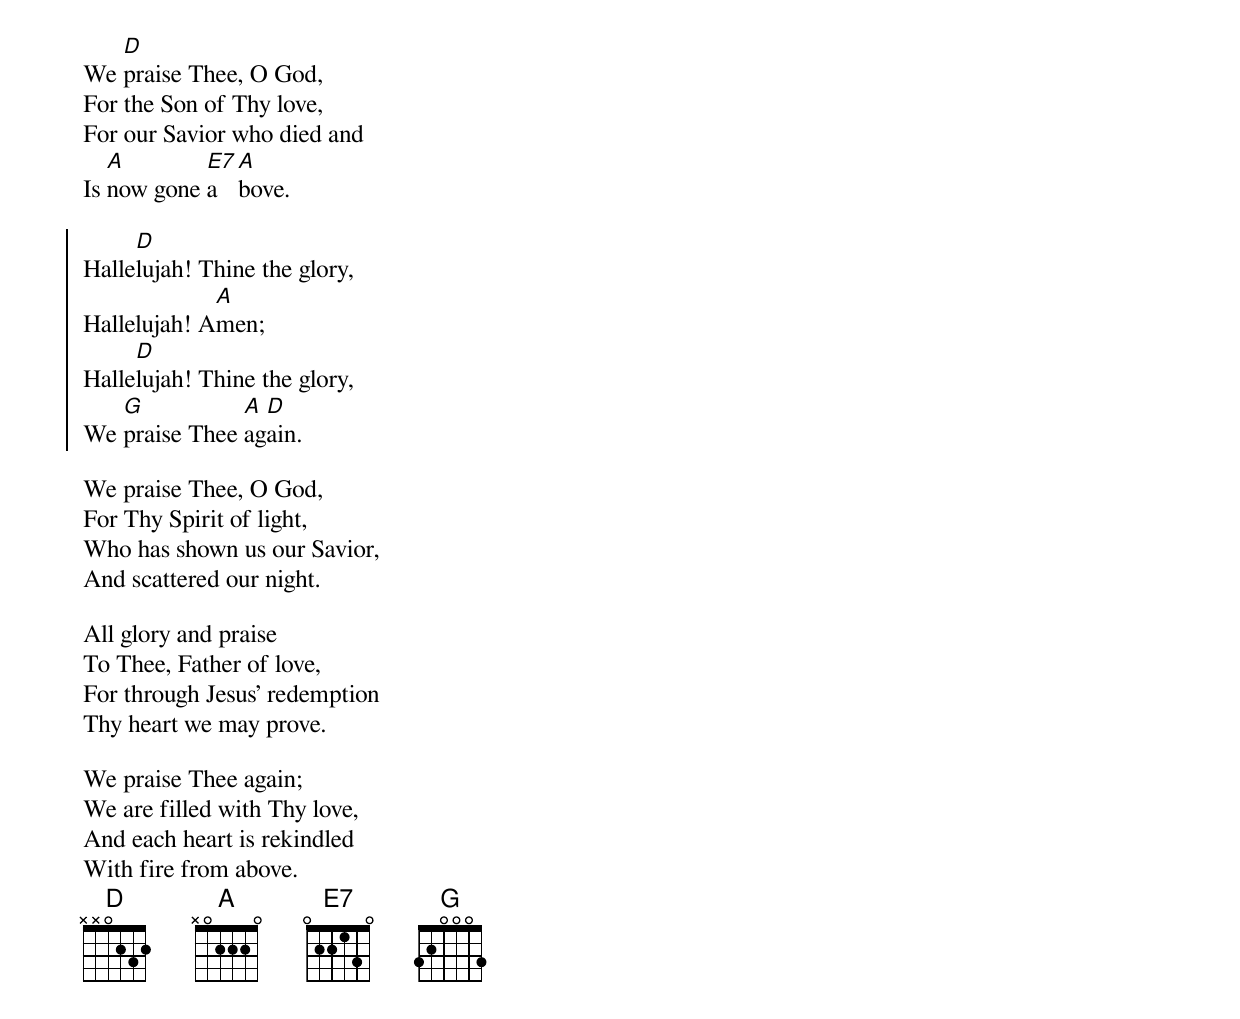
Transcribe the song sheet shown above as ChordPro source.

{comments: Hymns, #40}

We [D]praise Thee, O God,
For the Son of Thy love,
For our Savior who died and
Is [A]now gone [E7]a[A]bove.

{start_of_chorus}
Halle[D]lujah! Thine the glory,
Hallelujah! A[A]men;
Halle[D]lujah! Thine the glory,
We [G]praise Thee [A]ag[D]ain.
{end_of_chorus}

We praise Thee, O God,
For Thy Spirit of light,
Who has shown us our Savior,
And scattered our night.

All glory and praise
To Thee, Father of love,
For through Jesus’ redemption
Thy heart we may prove.

We praise Thee again;
We are filled with Thy love,
And each heart is rekindled
With fire from above.
